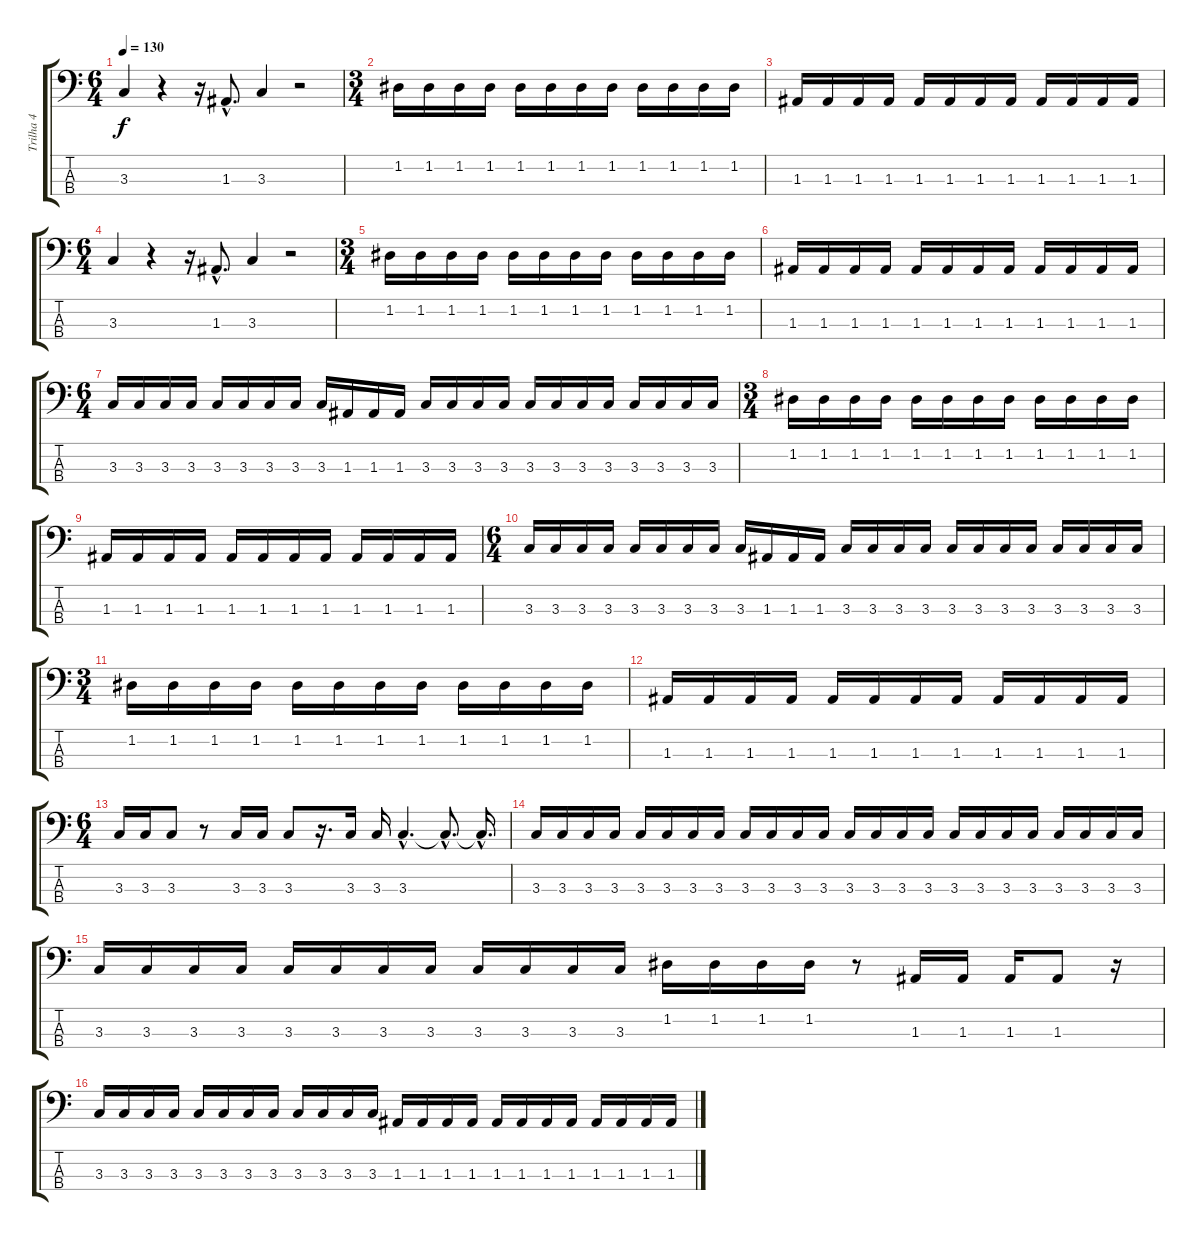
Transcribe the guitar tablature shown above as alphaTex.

\track ("Trilha 4" "Trilha 4") {instrument electricbassfinger}
\staff {score tabs}
\tuning (G2 D2 A1 E1) {hide}
\ts (6 4)
\tempo 130
\clef f4
\ks c
3.3.4{dy f instrument electricbassfinger} r.4 r.16 1.3{hac}.8{d} 3.3.4 r.2 |
\ts (3 4)
1.2.16 1.2.16 1.2.16 1.2.16 1.2.16 1.2.16 1.2.16 1.2.16 1.2.16 1.2.16 1.2.16 1.2.16 |
1.3.16 1.3.16 1.3.16 1.3.16 1.3.16 1.3.16 1.3.16 1.3.16 1.3.16 1.3.16 1.3.16 1.3.16 |
\ts (6 4)
3.3.4 r.4 r.16 1.3{hac}.8{d} 3.3.4 r.2 |
\ts (3 4)
1.2.16 1.2.16 1.2.16 1.2.16 1.2.16 1.2.16 1.2.16 1.2.16 1.2.16 1.2.16 1.2.16 1.2.16 |
1.3.16 1.3.16 1.3.16 1.3.16 1.3.16 1.3.16 1.3.16 1.3.16 1.3.16 1.3.16 1.3.16 1.3.16 |
\ts (6 4)
3.3.16 3.3.16 3.3.16 3.3.16 3.3.16 3.3.16 3.3.16 3.3.16 3.3.16 1.3.16 1.3.16 1.3.16 3.3.16 3.3.16 3.3.16 3.3.16 3.3.16 3.3.16 3.3.16 3.3.16 3.3.16 3.3.16 3.3.16 3.3.16 |
\ts (3 4)
1.2.16 1.2.16 1.2.16 1.2.16 1.2.16 1.2.16 1.2.16 1.2.16 1.2.16 1.2.16 1.2.16 1.2.16 |
1.3.16 1.3.16 1.3.16 1.3.16 1.3.16 1.3.16 1.3.16 1.3.16 1.3.16 1.3.16 1.3.16 1.3.16 |
\ts (6 4)
3.3.16 3.3.16 3.3.16 3.3.16 3.3.16 3.3.16 3.3.16 3.3.16 3.3.16 1.3.16 1.3.16 1.3.16 3.3.16 3.3.16 3.3.16 3.3.16 3.3.16 3.3.16 3.3.16 3.3.16 3.3.16 3.3.16 3.3.16 3.3.16 |
\ts (3 4)
1.2.16 1.2.16 1.2.16 1.2.16 1.2.16 1.2.16 1.2.16 1.2.16 1.2.16 1.2.16 1.2.16 1.2.16 |
1.3.16 1.3.16 1.3.16 1.3.16 1.3.16 1.3.16 1.3.16 1.3.16 1.3.16 1.3.16 1.3.16 1.3.16 |
\ts (6 4)
3.3.16 3.3.16 3.3.8 r.8 3.3.16 3.3.16 3.3.8 r.16{d} 3.3.16 3.3.16 3.3{hac}.4{d} 3.3{hac t}.8{d} 3.3{hac t}.16{d} |
3.3.16 3.3.16 3.3.16 3.3.16 3.3.16 3.3.16 3.3.16 3.3.16 3.3.16 3.3.16 3.3.16 3.3.16 3.3.16 3.3.16 3.3.16 3.3.16 3.3.16 3.3.16 3.3.16 3.3.16 3.3.16 3.3.16 3.3.16 3.3.16 |
3.3.16 3.3.16 3.3.16 3.3.16 3.3.16 3.3.16 3.3.16 3.3.16 3.3.16 3.3.16 3.3.16 3.3.16 1.2.16 1.2.16 1.2.16 1.2.16 r.8 1.3.16 1.3.16 1.3.16 1.3.8 r.16 |
3.3.16 3.3.16 3.3.16 3.3.16 3.3.16 3.3.16 3.3.16 3.3.16 3.3.16 3.3.16 3.3.16 3.3.16 1.3.16 1.3.16 1.3.16 1.3.16 1.3.16 1.3.16 1.3.16 1.3.16 1.3.16 1.3.16 1.3.16 1.3.16
